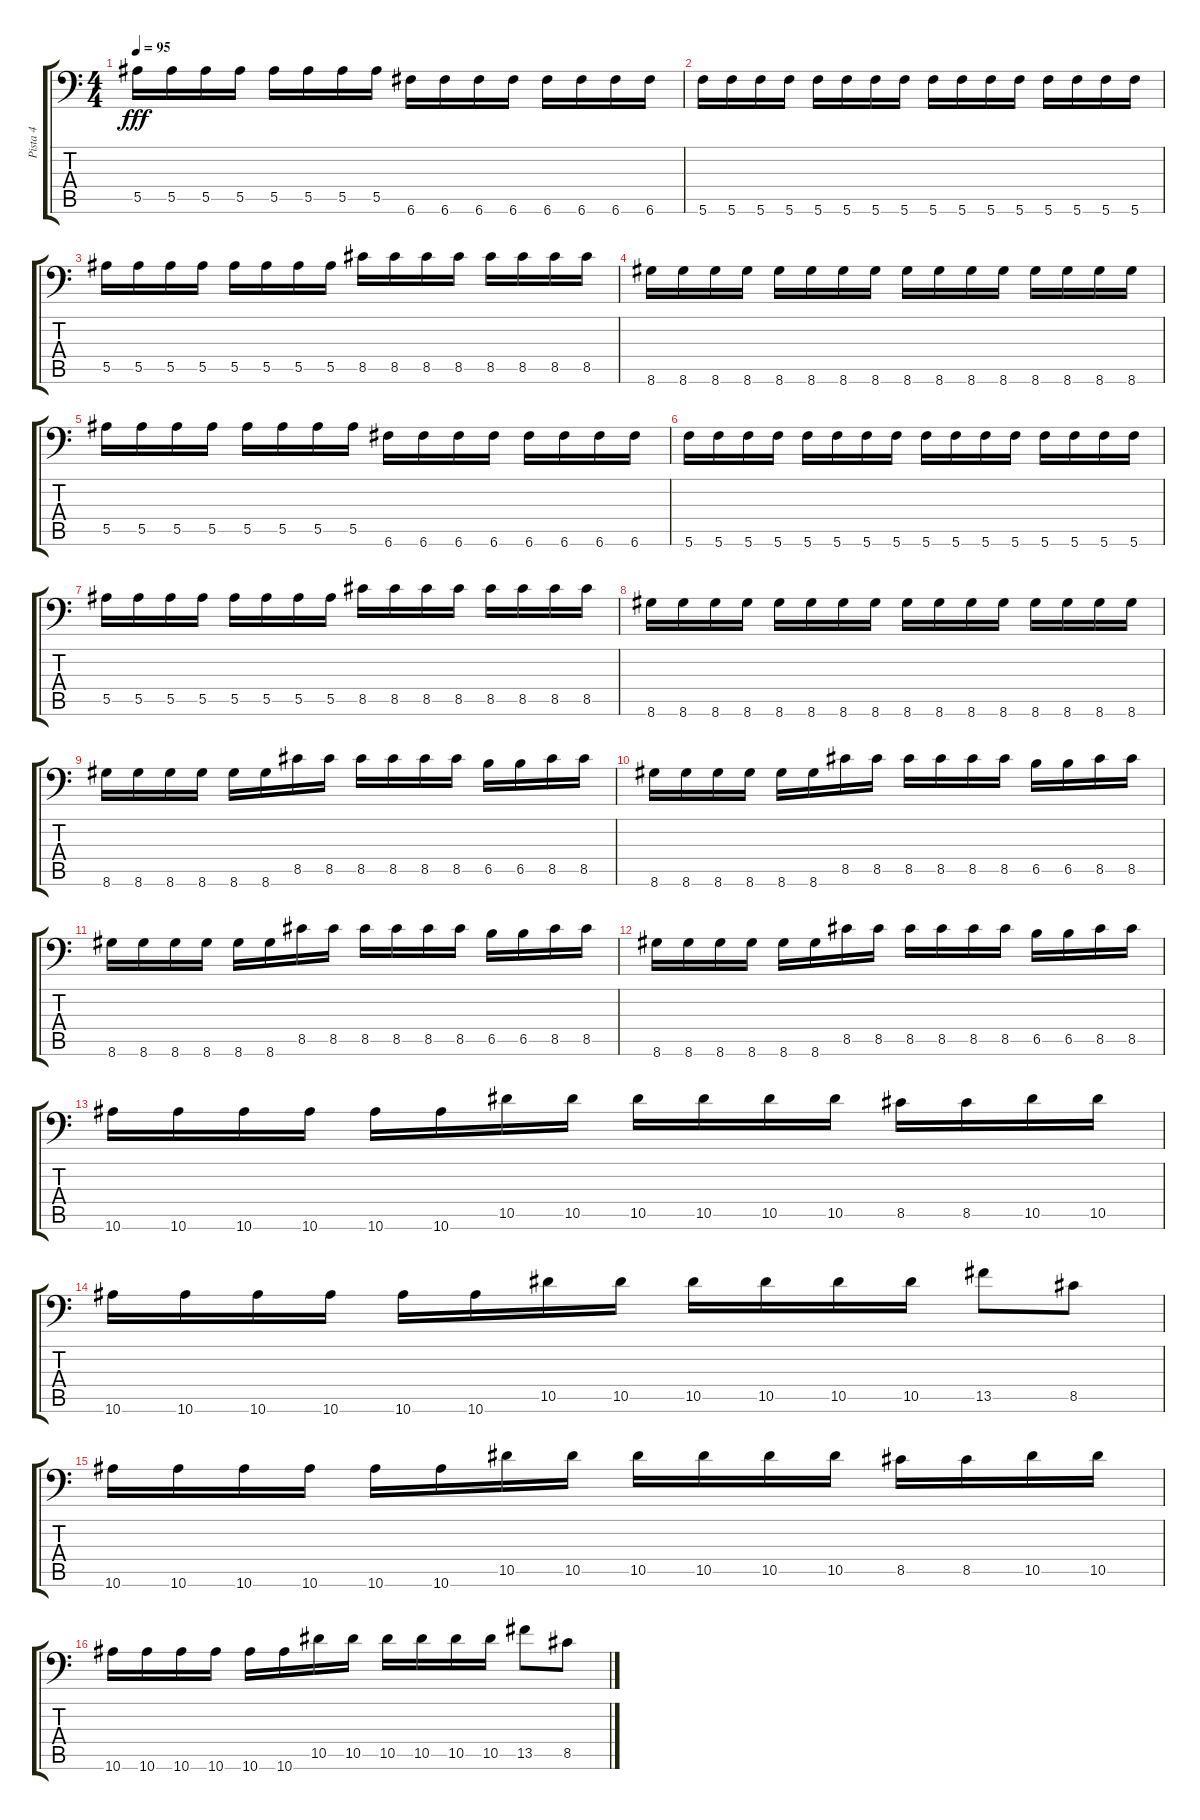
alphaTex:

\track ("Pista 4" "Pista 4") {instrument electricbassfinger}
\staff {score tabs}
\tuning (C4 G3 Eb3 Bb2 F2 C2) {hide}
\ts (4 4)
\tempo 95
\clef f4
\ks c
5.5.16{dy fff} 5.5.16 5.5.16 5.5.16 5.5.16 5.5.16 5.5.16 5.5.16 6.6.16 6.6.16 6.6.16 6.6.16 6.6.16 6.6.16 6.6.16 6.6.16 |
5.6.16 5.6.16 5.6.16 5.6.16 5.6.16 5.6.16 5.6.16 5.6.16 5.6.16 5.6.16 5.6.16 5.6.16 5.6.16 5.6.16 5.6.16 5.6.16 |
5.5.16 5.5.16 5.5.16 5.5.16 5.5.16 5.5.16 5.5.16 5.5.16 8.5.16 8.5.16 8.5.16 8.5.16 8.5.16 8.5.16 8.5.16 8.5.16 |
8.6.16 8.6.16 8.6.16 8.6.16 8.6.16 8.6.16 8.6.16 8.6.16 8.6.16 8.6.16 8.6.16 8.6.16 8.6.16 8.6.16 8.6.16 8.6.16 |
5.5.16 5.5.16 5.5.16 5.5.16 5.5.16 5.5.16 5.5.16 5.5.16 6.6.16 6.6.16 6.6.16 6.6.16 6.6.16 6.6.16 6.6.16 6.6.16 |
5.6.16 5.6.16 5.6.16 5.6.16 5.6.16 5.6.16 5.6.16 5.6.16 5.6.16 5.6.16 5.6.16 5.6.16 5.6.16 5.6.16 5.6.16 5.6.16 |
5.5.16 5.5.16 5.5.16 5.5.16 5.5.16 5.5.16 5.5.16 5.5.16 8.5.16 8.5.16 8.5.16 8.5.16 8.5.16 8.5.16 8.5.16 8.5.16 |
8.6.16 8.6.16 8.6.16 8.6.16 8.6.16 8.6.16 8.6.16 8.6.16 8.6.16 8.6.16 8.6.16 8.6.16 8.6.16 8.6.16 8.6.16 8.6.16 |
8.6.16 8.6.16 8.6.16 8.6.16 8.6.16 8.6.16 8.5.16 8.5.16 8.5.16 8.5.16 8.5.16 8.5.16 6.5.16 6.5.16 8.5.16 8.5.16 |
8.6.16 8.6.16 8.6.16 8.6.16 8.6.16 8.6.16 8.5.16 8.5.16 8.5.16 8.5.16 8.5.16 8.5.16 6.5.16 6.5.16 8.5.16 8.5.16 |
8.6.16 8.6.16 8.6.16 8.6.16 8.6.16 8.6.16 8.5.16 8.5.16 8.5.16 8.5.16 8.5.16 8.5.16 6.5.16 6.5.16 8.5.16 8.5.16 |
8.6.16 8.6.16 8.6.16 8.6.16 8.6.16 8.6.16 8.5.16 8.5.16 8.5.16 8.5.16 8.5.16 8.5.16 6.5.16 6.5.16 8.5.16 8.5.16 |
10.6.16 10.6.16 10.6.16 10.6.16 10.6.16 10.6.16 10.5.16 10.5.16 10.5.16 10.5.16 10.5.16 10.5.16 8.5.16 8.5.16 10.5.16 10.5.16 |
10.6.16 10.6.16 10.6.16 10.6.16 10.6.16 10.6.16 10.5.16 10.5.16 10.5.16 10.5.16 10.5.16 10.5.16 13.5.8 8.5.8 |
10.6.16 10.6.16 10.6.16 10.6.16 10.6.16 10.6.16 10.5.16 10.5.16 10.5.16 10.5.16 10.5.16 10.5.16 8.5.16 8.5.16 10.5.16 10.5.16 |
10.6.16 10.6.16 10.6.16 10.6.16 10.6.16 10.6.16 10.5.16 10.5.16 10.5.16 10.5.16 10.5.16 10.5.16 13.5.8 8.5.8
